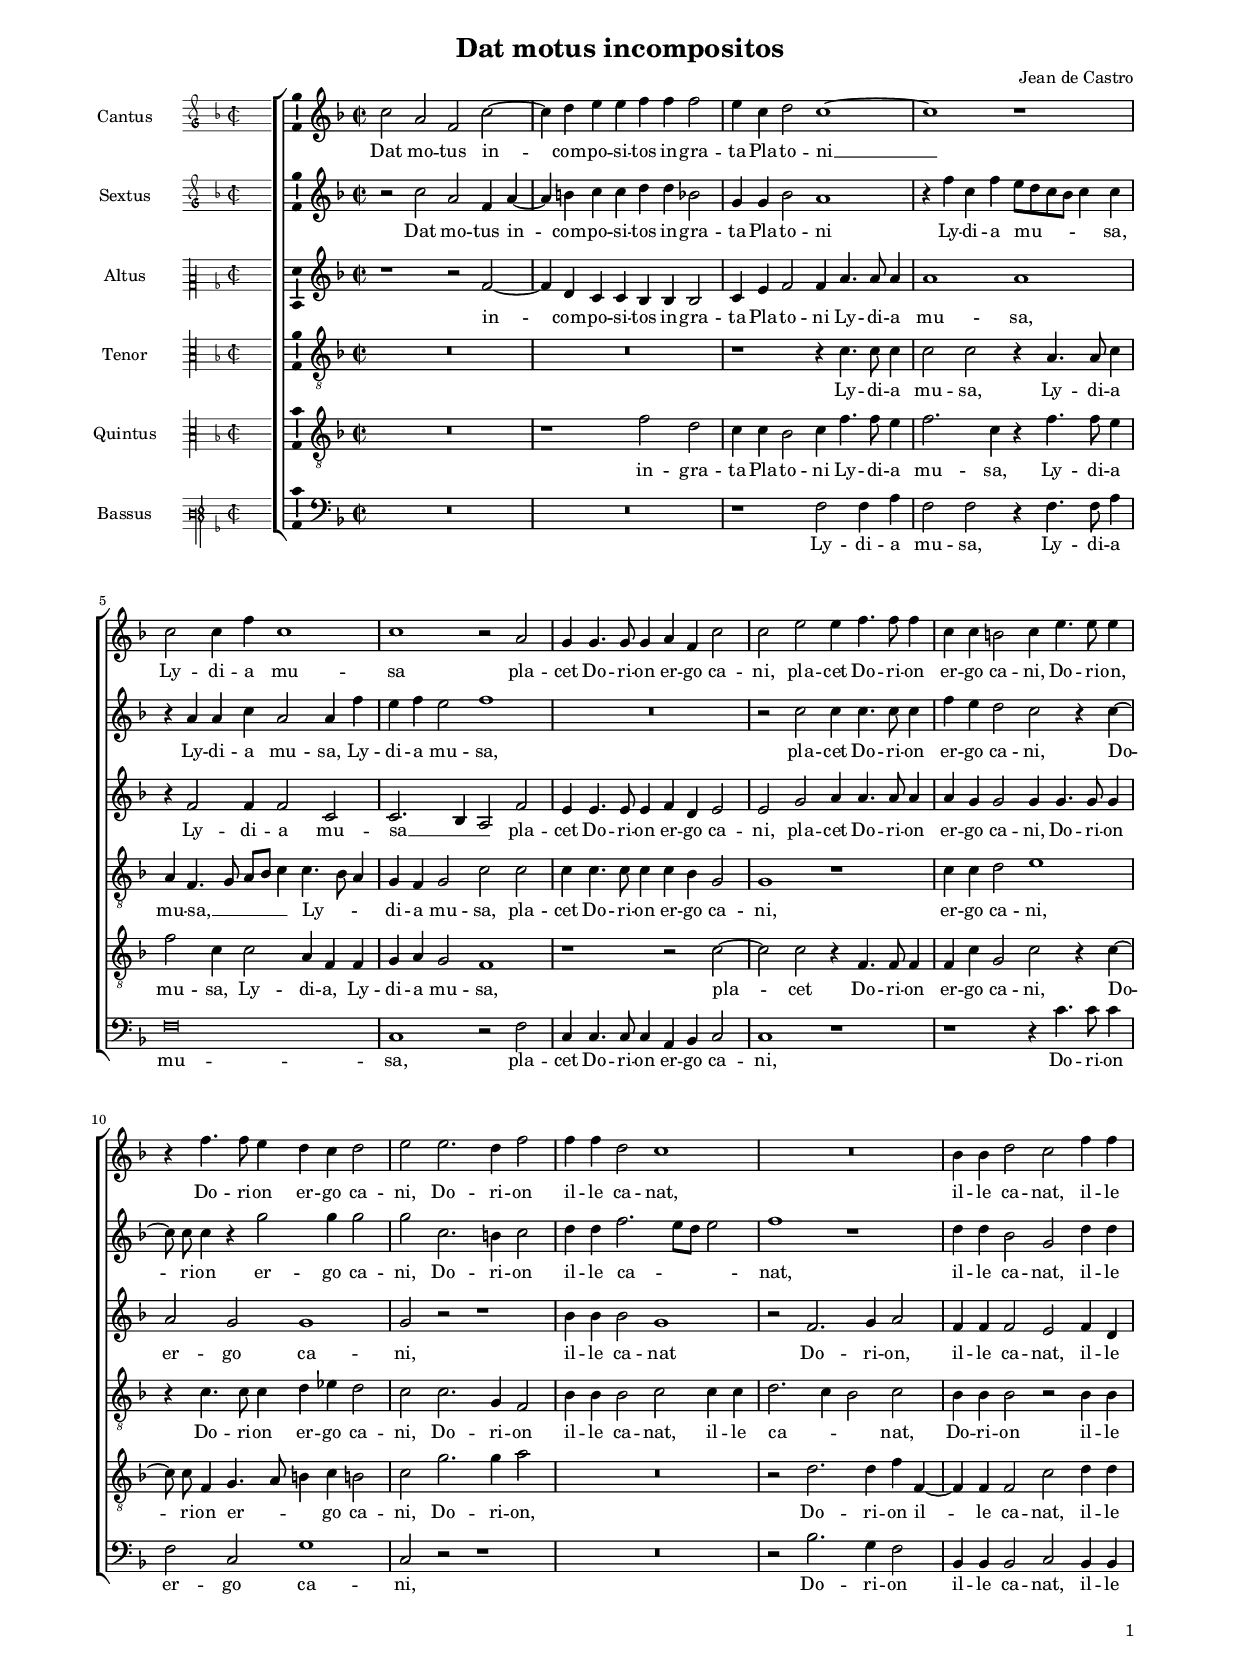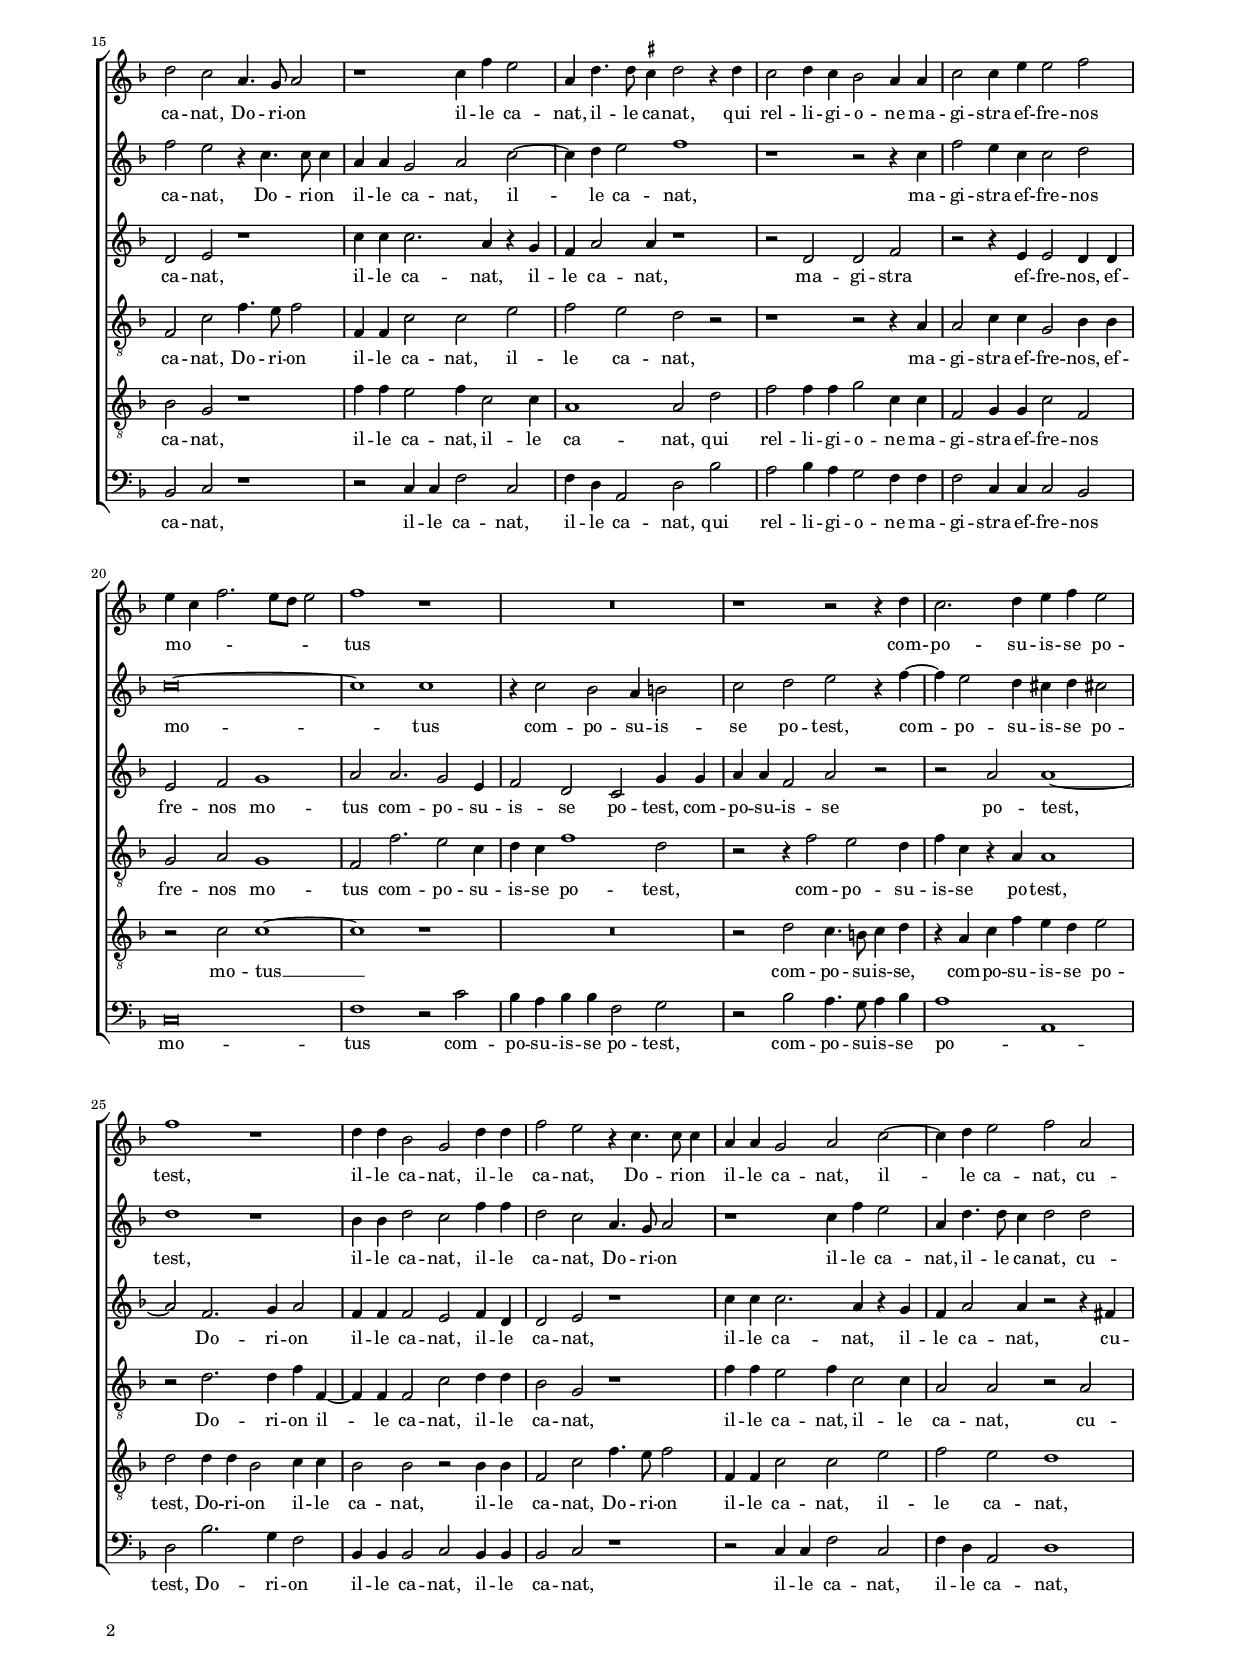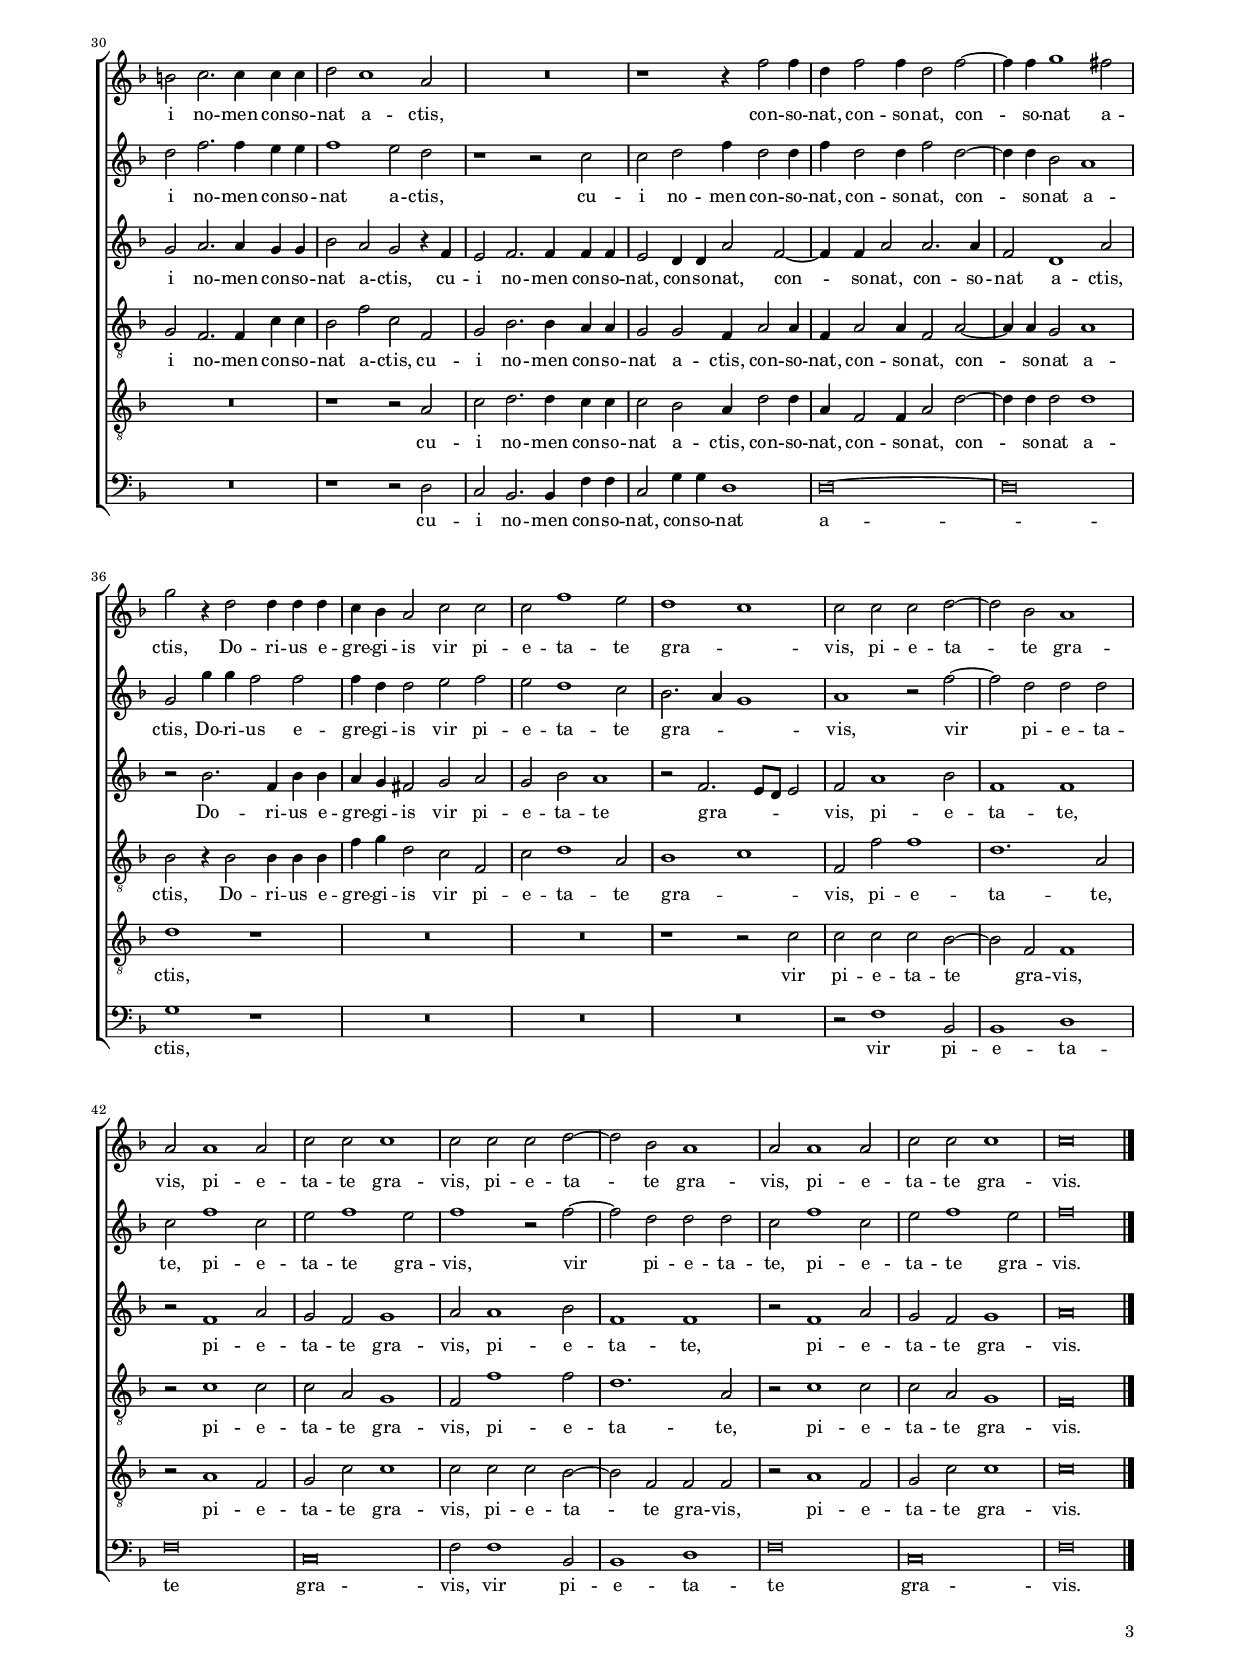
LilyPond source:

\header
{
	title="Dat motus incompositos"
	composer="Jean de Castro"
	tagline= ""
}

\version "2.24.4"
\language deutsch
#(set-global-staff-size 14.6)
% #(set-default-paper-size "letter")
#(ly:set-option 'point-and-click #f)


\paper
	{
	top-margin = 1.5 \cm
	bottom-margin = 1 \cm
	left-margin = 1.8 \cm
	right-margin = 1.8 \cm
	ragged-bottom = ##f
	ragged-last-bottom = ##f
	print-page-number = ##f
	system-system-spacing = #'((basic-distance . 17) (minimum-distance . 14) (padding . 6) (strechability . 250))
	oddFooterMarkup=\markup   \fill-line { "" \fromproperty #'page:page-number-string }
	evenFooterMarkup=\markup  \fill-line { \fromproperty #'page:page-number-string "" }
	last-bottom-spacing = #'((basic-distance . 12) (minimum-distance . 7) (padding . 4))
	systems-per-page = 3
%   page-count = 4
%	min-systems-per-page = 3
	}


ficta = { \once \set suggestAccidentals = ##t }
	
forget = #(define-music-function (music) (ly:music?) #{
	\accidentalStyle forget
	$music
	\accidentalStyle default
	#})

ki = \autoBeamOff
be = \autoBeamOn

   
%%%%%%%%%%%%%%%%%%%  INCIPIT  %%%%%%%%%%%%%%%%%%%%%

incipitcantus = \relative c' {
	\time 2/2
	\clef "petrucci-g2"
	\key f \major
	}

incipitcantusVoice = <<
	\new MensuralVoice <<
		{ s1 \noBreak }
		\incipitcantus
	>>
	>>

	
incipitsextus = \relative c' {
	\time 2/2
	\clef "petrucci-g2"
	\key f \major
	}

incipitsextusVoice = <<
	\new MensuralVoice <<
		{ s1 \noBreak }
		\incipitsextus
	>>
	>>


incipitaltus = \relative c' {
	\time 2/2
	\clef "petrucci-c2"
	\key f \major
	s4 \bar ""
	}

incipitaltusVoice = <<
	\new MensuralVoice <<
		{ s1 \noBreak }
		\incipitaltus
	>>
	>>


incipittenor = \relative c' {
	\time 2/2
	\clef "petrucci-c3"
	\key f \major
	}

incipittenorVoice = <<
	\new MensuralVoice <<
		{ s1 \noBreak }
		\incipittenor
	>>
	>>


incipitquintus = \relative c' {
	\time 2/2
	\clef "petrucci-c3"
	\key f \major
	}

incipitquintusVoice = <<
	\new MensuralVoice <<
		{ s1 \noBreak }
		\incipitquintus
	>>
	>>


incipitbassus= \relative c {
	\time 2/2
	\clef "petrucci-f3"
	\key f \major
	}

incipitbassusVoice = <<
	\new MensuralVoice <<
		{ s1 \noBreak }
		\incipitbassus
	>>
	>>


%%%%%%%%%%%%%%%%%%%%%%%%%%%%%%%%%%%%%%%%%%%%%%%%


global = {
	\key f \major
	\time 2/2 \set Score.measureLength = #(ly:make-moment 2/1)
	\set Score.tempoHideNote = ##t
	\tempo 2 = 85
	\skip 1*2*48  \bar "|."
	}


cantus =  \relative c''
	{
	c2 a f c'~
	c4 d e e f f f2
	e4 c d2 c1~
	c1 r
%5
	c2 c4 f c1 |
	c1 r2 a
	g4 g4. g8 g4 a4 f c'2
	c2 e e4 f4. f8 f4
	c4 c h2 c4 e4. e8 e4
%10
	r4 f4. f8 e4 d4 c d2 |
	e2 e2. d4 f2
	f4 f d2 c1
	R\breve
	b4 b d2 c f4 f
%15
	d2 c a4. g8 a2 |
	r1 c4 f e2
	a,4 d4. d8 \ficta cis4 d2 r4 d
	c2 d4 c b2 a4 a
	c2 c4 e e2 f
%20
	e4 c f2. e8 d e2 |
	f1 r
	R\breve
	r1 r2 r4 d
	c2. d4 e f e2
%25
	f1 r |
	d4 d b2 g d'4 d
	f2 e r4 c4. c8 c4
	a4 a g2 a c~
	c4 d e2 f a,
%30
	h2 c2. c4 c c |
	d2 c1 a2
	R\breve
	r1 r4 f'2 f4
	d4 f2 f4 d2 f~
%35
	f4 f g1 fis2 |
	g2 r4 d2 d4 d d
	c4 b a2 c c
	c2 f1 e2
	d1 c
%40
	c2 c c d~ |
	d2 b a1
	a2 a1 a2
	c2 c c1
	c2 c c d~
%45
	d2 b a1 |
	a2 a1 a2
	c2 c c1
	c\breve |
	}


sextus = \relative c''
	{
	r2 c a f4 a~
	a4 h c c d d b2
	g4 g b2 a1
	r4 f' c f e8 d c b c4 c
%5
	r4 a a c a2 a4 f' |
	e4 f e2 f1
	R\breve
	r2 c c4 c4. c8 c4
	f4 e d2 c r4 c~
%10
	\ki c8 c \be c4 r4 g'2 g4 g2 |
	g2 c,2. h4 c2
	d4 d f2. e8 d e2
	f1 r
	d4 d b2 g d'4 d
%15
	f2 e r4 c4. c8 c4 |
	a4 a g2 a c~
	c4 d e2 f1
	r1 r2 r4 c
	f2 e4 c c2 d
%20
	c\breve~ |
	c1 c
	r4 c2 b2 a4 h2
	c2 d e r4 f~
	f4 e2 d4 cis4 d cis!2
%25
	d1 r |
	b4 b d2 c2 f4 f
	d2 c a4. g8 a2
	r1 c4 f e2
	a,4 d4. d8 c4 d2 d
%30
	d2 f2. f4 e e |
	f1 e2 d
	r1 r2 c
	c2 d f4 d2 d4
	f4 d2 d4 f2 d~
%35
	d4 d b2 a1 |
	g2 g'4 g f2 f
	f4 d d2 e f
	e2 d1 c2
	b2. a4 g1
%40
	a1 r2 f'~ |
	f2 d d d
	c2 f1 c2
	e2 f1 e2
	f1 r2 f~
%45
	f2 d d d |
	c2 f1 c2
	e2 f1 e2
	f\breve |
	}


altus =  \relative c'
	{
	r1 r2 f~
	f4 d c c b b b2
	c4 e f2 f4 a4. a8 a4
	a1 a
%5
	r4 f2 f4 f2 c |
	c2. b4 a2 f'
	e4 e4. e8 e4 f4 d e2
	e2 g a4 a4. a8 a4
	a4 g g2 g4 g4. g8 g4
%10
	a2 g g1 |
	g2 r r1
	b4 b b2 g1
	r2 f2. g4 a2
	f4 f f2 e f4 d
%15
	d2 e r1 |
	c'4 c c2. a4 r g
	f4 a2 a4 r1
	r2 d, d f
	r2 r4 e e2 d4 d
%20
	e2 f g1 |
	a2 a2. g2 e4
	f2 d c g'4 g
	a4 a f2 a r
	r2 a a1~
%25
	a2 f2. g4 a2 |
	f4 f f2 e f4 d
	d2 e r1
	c'4 c c2. a4 r4 g
	f4 a2 a4 r2 r4 fis4
%30
	g2 a2. a4 g g |
	b2 a g r4 f
	e2 f2. f4 f f
	e2 d4 d a'2 f~
	f4 f a2 a2. a4
%35
	f2 d1 a'2 |
	r2 b2. f4 b b
	a4 g fis2 g a
	g2 b a1
	r2 f2. e8 d e2
%40
	f2 a1 b2 |
	f1 f
	r2 f1 a2
	g2 f g1
	a2 a1 b2
%45
	f1 f |
	r2 f1 a2
	g2 f g1
	a\breve |
	}


tenor =  \relative c'
	{
	R\breve
	R\breve
	r1 r4 c4. c8 c4
	c2 c r4 a4. a8 c4
%5
	a4 f4. g8 a[ b] c4 c4. b8 a4 |
	g4 f g2 c c
	c4 c4. c8 c4 c4 b g2
	g1 r
	c4 c d2 e1
%10
	r4 c4. c8 c4 d4 es d2 |
	c2 c2. g4 f2
	b4 b b2 c2 c4 c
	d2. c4 b2 c
	b4 b b2 r b4 b
%15
	f2 c' f4. e8 f2 |
	f,4 f c'2 c2 e
	f2 e d r
	r1 r2 r4 a
	a2 c4 c g2 b4 b
%20
	g2 a g1 |
	f2 f'2. e2 c4
	d4 c f1 d2
	r2 r4 f2 e2 d4
	f4 c r a a1
%25
	r2 d2. d4 f f,~ |
	f4 f f2 c'2 d4 d
	b2 g r1
	f'4 f e2 f4 c2 c4
	a2 a r a
%30
	g2 f2. f4 c'4 c |
	b2 f' c f,
	g2 b2. b4 a a
	g2 g f4 a2 a4
	f4 a2 a4 f2 a~
%35
	a4 a g2 a1 |
	b2 r4 b2 b4 b b
	f'4 g d2 c f,
	c'2 d1 a2
	b1 c
%40
	f,2 f' f1 |
	d1. a2
	r2 c1 c2
	c2 a g1
	f2 f'1 f2
%45
	d1. a2 |
	r2 c1 c2
	c2 a g1
	f\breve |
	}


quintus  =  \relative c'
	{
	R\breve
	r1 f2 d
	c4 c b2 c4 f4. f8 e4
	f2. c4 r4 f4. f8 e4
%5
	f2 c4 c2 a4 f f |
	g4 a g2 f1
	r1 r2 c'~
	c2 c r4 f,4. f8 f4
	f4 c' g2 c r4 c~
%10
	\ki c8 c \be f,4 g4. a8 h4 c h!2 |
	c2 g'2. g4 a2
	R\breve
	r2 d,2. d4 f4 f,~
	f4 f f2 c'2 d4 d
%15
	b2 g r1 |
	f'4 f e2 f4 c2 c4
	a1 a2 d
	f2 f4 f g2 c,4 c
	f,2 g4 g c2 f,
%20
	r2 c' c1~ |
	c1 r
	R\breve
	r2 d c4. h8 c4 d
	r4 a c f e d e2
%25
	d2 d4 d b2 c4 c |
	b2 b r b4 b
	f2 c' f4. e8 f2
	f,4 f c'2 c e
	f2 e d1
%30
	R\breve |
	r1 r2 a
	c2 d2. d4 c c
	c2 b a4 d2 d4
	a4 f2 f4 a2 d~
%35
	d4 d d2 d1 |
	d1 r
	R\breve
	R\breve
	r1 r2 c
%40
	c2 c c b~ |
	b2 f f1
	r2 a1 f2
	g2 c c1
	c2 c c b~
%45
	b2 f f f |
	r2 a1 f2
	g2 c c1
	c\breve |
	}


bassus  =  \relative c
	{
	R\breve
	R\breve
	r1 f2 f4 a
	f2 f r4 f4. f8 a4
%5
	f\breve  |
	c1 r2 f
	c4 c4. c8 c4 a4 b c2
	c1 r
	r1 r4 c'4. c8 c4
%10
	f,2 c g'1 |
	c,2 r r1
	R\breve
	r2 b'2. g4 f2
	b,4 b b2 c2 b4 b
%15
	b2 c r1 |
	r2 c4 c f2 c
	f4 d a2 d b'
	a2 b4 a g2 f4 f
	f2 c4 c c2 b
%20
	c\breve |
	f1 r2 c'
	b4 a b b f2 g
	r2 b a4. g8 a4 b
	a1 a,
%25
	d2 b'2. g4 f2 |
	b,4 b b2 c2 b4 b
	b2 c r1
	r2 c4 c f2 c
	f4 d a2 d1
%30
	R\breve |
	r1 r2 d
	c2 b2. b4 f'4 f
	c2 g'4 g d1
	d\breve~
%35
	d\breve |
	g1 r
	R\breve
	R\breve
	R\breve
%40
	r2 f1 b,2 |
	b1 d
	f\breve
	c\breve
	f2 f1 b,2
%45
	b1 d |
	f\breve
	c\breve
	f\breve |
	}


lyricscantus = \lyricmode {
	Dat mo -- tus in -- com -- po -- si -- tos in -- gra -- ta Pla -- to -- ni __
	Ly -- di -- a mu -- sa pla -- cet Do -- ri -- on er -- go ca -- ni,
	pla -- cet Do -- ri -- on er -- go ca -- ni,
	Do -- ri -- on,
	Do -- ri -- on er -- go ca -- ni,
	Do -- ri -- on il -- le ca -- nat,
	il -- le ca -- nat,
	il -- le ca -- nat,
	Do -- ri -- on il -- le ca -- nat,
	il -- le ca -- nat,
	qui rel -- li -- gi -- o -- ne ma -- gi -- stra
	ef -- fre -- nos mo -- _ _ _ _ _ tus com -- po -- su -- is -- se po -- test,
	il -- le ca -- nat,
	il -- le ca -- nat,
	Do -- ri -- on il -- le ca -- nat,
	il -- le ca -- nat,
	cu -- i no -- men con -- so -- nat a -- ctis,
	con -- so -- nat,
	con -- so -- nat,
	con -- so -- nat a -- ctis,
	Do -- ri -- us e -- gre -- gi -- is vir pi -- e -- ta -- te gra -- _ vis,
	pi -- e -- ta -- te gra -- vis,
	pi -- e -- ta -- te gra -- vis,
	pi -- e -- ta -- te gra -- vis,
	pi -- e -- ta -- te gra -- vis.
	}


lyricssextus = \lyricmode {
	Dat mo -- tus in -- com -- po -- si -- tos in -- gra -- ta Pla -- to -- ni
	Ly -- di -- a mu -- _ _ _ _ sa,
	Ly -- di -- a mu -- sa,
	Ly -- di -- a mu -- sa,
	pla -- cet Do -- ri -- on er -- go ca -- ni,
	Do -- ri -- on er -- go ca -- ni,
	Do -- ri -- on il -- le ca -- _ _ _ nat,
	il -- le ca -- nat,
	il -- le ca -- nat,
	Do -- ri -- on il -- le ca -- nat,
	il -- le ca -- nat,
	ma -- gi -- stra
	ef -- fre -- nos mo -- tus com -- po -- su -- is -- se po -- test,
	com -- po -- su -- is -- se po -- test,
	il -- le ca -- nat,
	il -- le ca -- nat,
	Do -- ri -- on il -- le ca -- nat,
	il -- le ca -- nat,
	cu -- i no -- men con -- so -- nat a -- ctis,
	cu -- i no -- men con -- so -- nat,
	con -- so -- nat,
	con -- so -- nat a -- ctis,
	Do -- ri -- us e -- gre -- gi -- is vir pi -- e -- ta -- te gra -- _ _ vis,
	vir pi -- e -- ta -- te,
	pi -- e -- ta -- te gra -- vis,
	vir pi -- e -- ta -- te,
	pi -- e -- ta -- te gra -- vis.
	}


lyricsaltus = \lyricmode {
	in -- com -- po -- si -- tos in -- gra -- ta Pla -- to -- ni
	Ly -- di -- a mu -- sa,
	Ly -- di -- a mu -- sa __ _ _ pla -- cet Do -- ri -- on er -- go ca -- ni,
	pla -- cet Do -- ri -- on er -- go ca -- ni,
	Do -- ri -- on er -- go ca -- ni,
	il -- le ca -- nat Do -- ri -- on,
	il -- le ca -- nat,
	il -- le ca -- nat,
	il -- le ca -- nat,
	il -- le ca -- nat,
	ma -- gi -- stra
	ef -- fre -- nos,
	ef -- fre -- nos mo -- tus com -- po -- su -- is -- se po -- test,
	com -- po -- su -- is -- se po -- test,
	Do -- ri -- on il -- le ca -- nat,
	il -- le ca -- nat,
	il -- le ca -- nat,
	il -- le ca -- nat,
	cu -- i no -- men con -- so -- nat a -- ctis,
	cu -- i no -- men con -- so -- nat,
	con -- so -- nat,
	con -- so -- nat,
	con -- so -- nat a -- ctis,
	Do -- ri -- us e -- gre -- gi -- is vir pi -- e -- ta -- te gra -- _ _ _ vis,
	pi -- e -- ta -- te,
	pi -- e -- ta -- te gra -- vis,
	pi -- e -- ta -- te,
	pi -- e -- ta -- te gra -- vis.
	}
	

lyricstenor = \lyricmode {
	Ly -- di -- a mu -- sa,
	Ly -- di -- a mu -- sa, __ _ _ _ _ 
	Ly -- _ _ di -- a mu -- sa, pla -- cet Do -- ri -- on er -- go ca -- ni,
	er -- go ca -- ni,
	Do -- ri -- on er -- go ca -- ni,
	Do -- ri -- on il -- le ca -- nat,
	il -- le ca -- _ _ nat,
	Do -- ri -- on il -- le ca -- nat,
	Do -- ri -- on il -- le ca -- nat,
	il -- le ca -- nat,
	ma -- gi -- stra ef -- fre -- nos,
	ef -- fre -- nos mo -- tus com -- po -- su -- is -- se po -- test,
	com -- po -- su -- is -- se po -- test,
	Do -- ri -- on il -- le ca -- nat,
	il -- le ca -- nat,
	il -- le ca -- nat,
	il -- le ca -- nat,
	cu -- i no -- men con -- so -- nat a -- ctis,
	cu -- i no -- men con -- so -- nat a -- ctis,
	con -- so -- nat,
	con -- so -- nat,
	con -- so -- nat a -- ctis,
	Do -- ri -- us e -- gre -- gi -- is vir pi -- e -- ta -- te gra -- _ vis,
	pi -- e -- ta -- te,
	pi -- e -- ta -- te gra -- vis,
	pi -- e -- ta -- te,
	pi -- e -- ta -- te gra -- vis.
	}


lyricsquintus = \lyricmode {
	in -- gra -- ta Pla -- to -- ni
	Ly -- di -- a mu -- sa,
	Ly -- di -- a mu -- sa,
	Ly -- di -- a,
	Ly -- di -- a mu -- sa,
	pla -- cet Do -- ri -- on er -- go ca -- ni,
	Do -- ri -- on er -- _ _ go ca -- ni,
	Do -- ri -- on,
	Do -- ri -- on il -- le ca -- nat,
	il -- le ca -- nat,
	il -- le ca -- nat,
	il -- le ca -- nat,
	qui rel -- li -- gi -- o -- ne ma -- gi -- stra
	ef -- fre -- nos mo -- tus __ com -- po -- su -- is -- se,
	com -- po -- su -- is -- se po -- test,
	Do -- ri -- on il -- le ca -- nat,
	il -- le ca -- nat,
	Do -- ri -- on il -- le ca -- nat,
	il -- le ca -- nat,
	cu -- i no -- men con -- so -- nat a -- ctis,
	con -- so -- nat,
	con -- so -- nat,
	con -- so -- nat a -- ctis,
	vir pi -- e -- ta -- te gra -- vis,
	pi -- e -- ta -- te gra -- vis,
	pi -- e -- ta -- te gra -- vis,
	pi -- e -- ta -- te gra -- vis.
	}


lyricsbassus = \lyricmode {
	Ly -- di -- a mu -- sa,
	Ly -- di -- a mu -- sa,
	pla -- cet Do -- ri -- on er -- go ca -- ni,
	Do -- ri -- on er -- go ca -- ni,
	Do -- ri -- on il -- le ca -- nat,
	il -- le ca -- nat,
	il -- le ca -- nat,
	il -- le ca -- nat,
	qui rel -- li -- gi -- o -- ne ma -- gi -- stra
	ef -- fre -- nos mo -- tus com -- po -- su -- is -- se po -- test,
	com -- po -- su -- is -- se po -- _ test,
	Do -- ri -- on il -- le ca -- nat,
	il -- le ca -- nat,
	il -- le ca -- nat,
	il -- le ca -- nat,
	cu -- i no -- men con -- so -- nat,
	con -- so -- nat a -- ctis,
	vir pi -- e -- ta -- te gra -- vis,
	vir pi -- e -- ta -- te gra -- vis.
	}


\score
{  
	\transpose c c {
	\new ChoirStaff \with { \override StaffGrouper.staff-staff-spacing.basic-distance = #12 }
	<<

	\new Staff << \global
	\new Voice="v1" {
		\set Staff.instrumentName=\markup { "Cantus" \hspace #3 }
		\incipit \incipitcantusVoice
		\set Staff.midiInstrument = "reed organ"
		\clef violin
		\cantus }
	\new Lyrics \lyricsto "v1" {\lyricscantus }
	>>


	\new Staff << \global
	\new Voice="v6" {
		\set Staff.instrumentName=\markup { "Sextus" \hspace #3 }
		\incipit \incipitsextusVoice
		\set Staff.midiInstrument = "reed organ"
		\clef violin
		\sextus}
	\new Lyrics \lyricsto "v6" {\lyricssextus }
	>>


	\new Staff << \global
	\new Voice="v2" {
		\set Staff.instrumentName=\markup { "Altus" \hspace #3 }
		\incipit \incipitaltusVoice
		\set Staff.midiInstrument = "reed organ"
		\clef violin % "G_8"
		\altus}
	\new Lyrics \lyricsto "v2" {\lyricsaltus }
	>>


	\new Staff << \global
	\new Voice="v3" {
		\set Staff.instrumentName=\markup { "Tenor" \hspace #3 }
		\incipit \incipittenorVoice
		\set Staff.midiInstrument = "reed organ"
		\clef "G_8"
		\tenor }
	\new Lyrics \lyricsto "v3" {\lyricstenor }
	>>


	\new Staff << \global
	\new Voice="v5" {
		\set Staff.instrumentName=\markup { "Quintus" \hspace #3 }
		\incipit \incipitquintusVoice
		\set Staff.midiInstrument = "reed organ"
		\clef "G_8"
		\quintus}
	\new Lyrics \lyricsto "v5" {\lyricsquintus }
	>>


	\new Staff << \global
	\new Voice="v4" {
		\set Staff.instrumentName=\markup { "Bassus" \hspace #3 }
		\incipit \incipitbassusVoice
		\set Staff.midiInstrument = "reed organ"
		\clef bass
		\bassus }
	\new Lyrics \lyricsto "v4" {\lyricsbassus}
	>>

	>>
	} % transpose

	\layout
	{
	indent = 3 \cm
% 	\context { \Lyrics \override VerticalAxisGroup.nonstaff-relatedstaff-spacing.padding = #1.4 }
%	\context { \Lyrics \override LyricText.font-size = #1 }
	\context { \Staff \override TimeSignature.break-visibility = #end-of-line-invisible }
	\context { \Staff \consists Ambitus_engraver }
	\context { \Score \override BarNumber.padding = #2 }
	\context { \Voice \override NoteHead.style = #'baroque }
	}

\midi
	{
	
	}

}


% EOF
